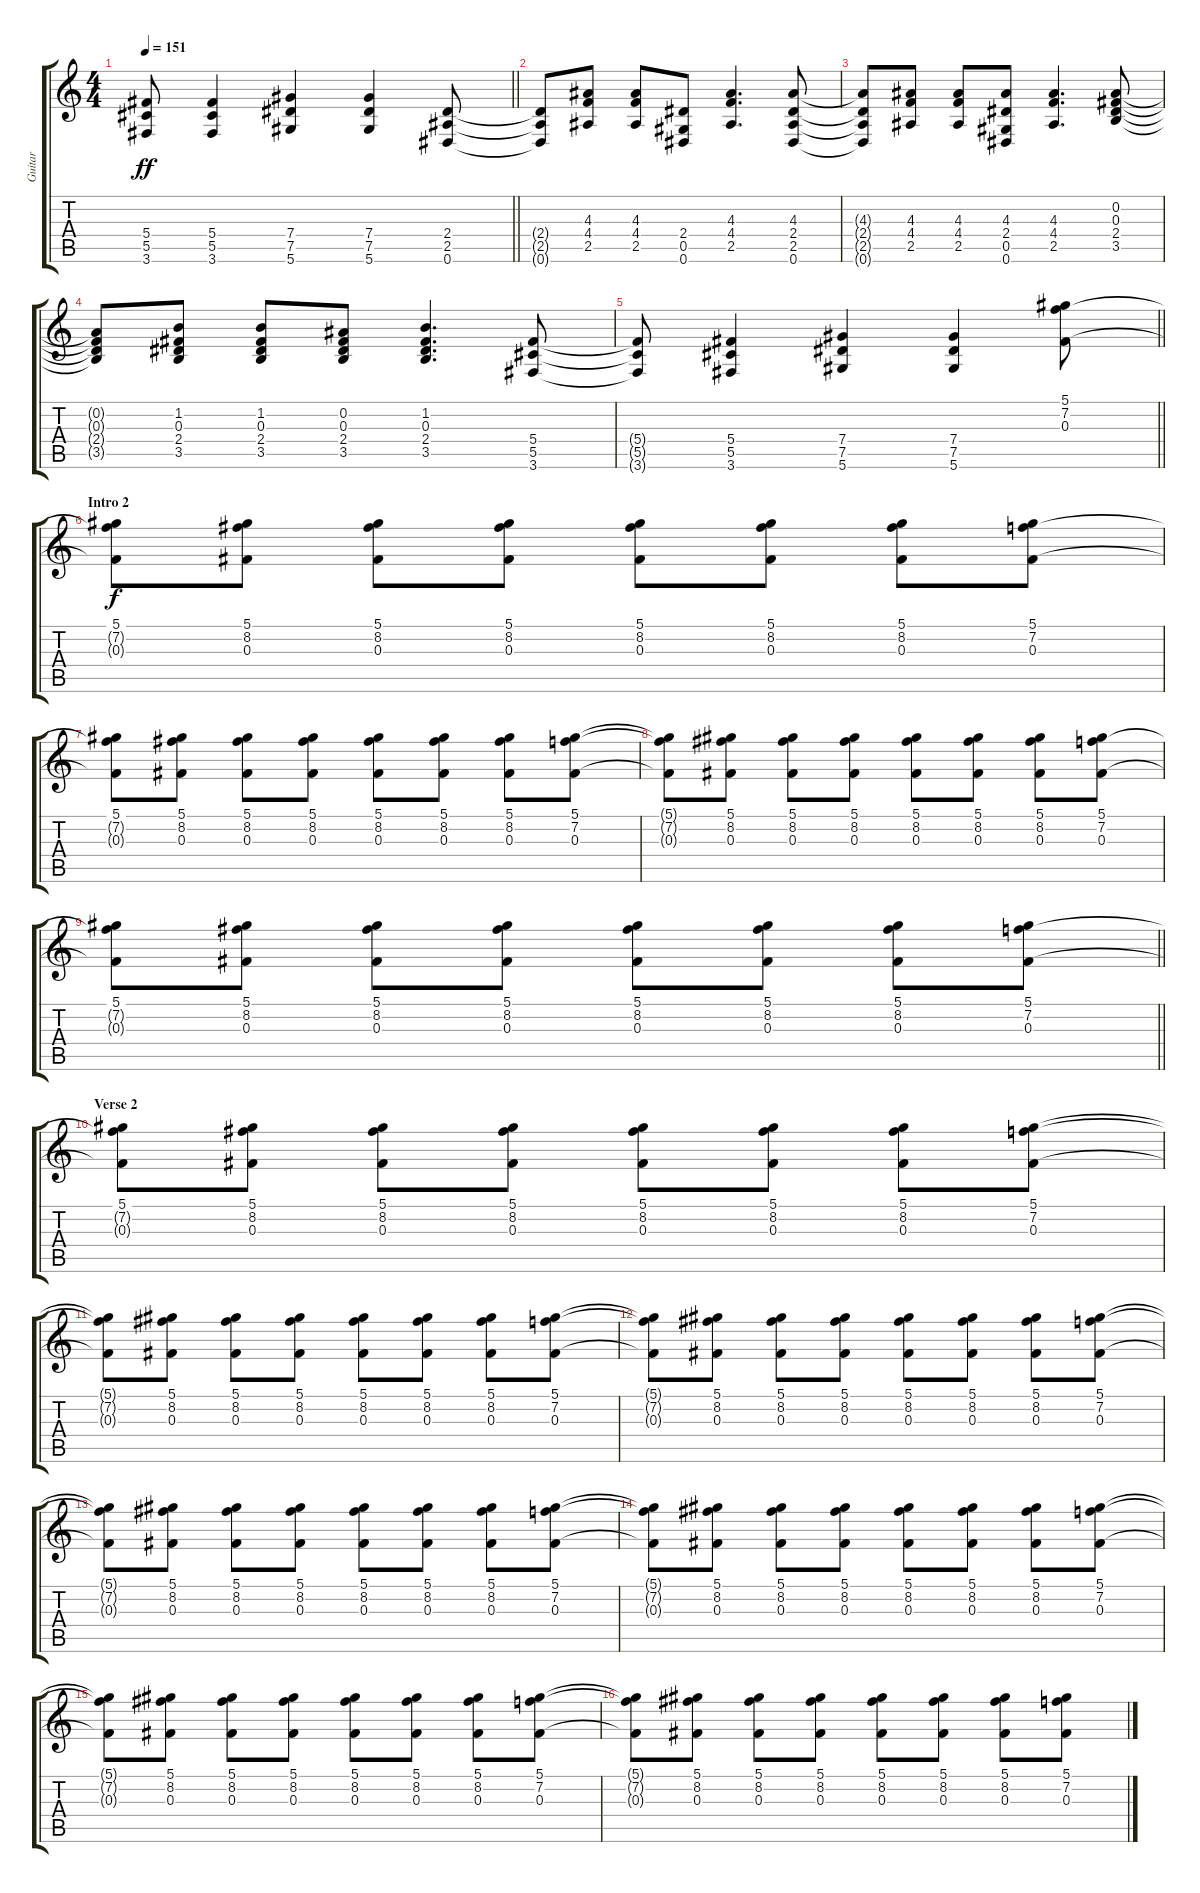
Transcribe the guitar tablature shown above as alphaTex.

\track ("Guitar" "Guitar") {instrument overdrivenguitar}
\staff {score tabs}
\tuning (Eb4 Bb3 Gb3 Db3 Ab2 Eb2) {hide}
\ts (4 4)
\tempo 151
\clef g2
\barLineRight lightlight
\ks c
(5.4{t} 5.5{t} 3.6{t}).8{dy ff} (5.4 5.5 3.6).4 (7.4 7.5 5.6).4 (7.4 7.5 5.6).4 (2.4 2.5 0.6).8 |
(2.4{t} 2.5{t} 0.6{t}).8 (4.3 4.4 2.5).8 (4.3 4.4 2.5).8 (2.4 0.5 0.6).8 (4.3 4.4 2.5).4{d} (4.3 2.4 2.5 0.6).8 |
(4.3{t} 2.4{t} 2.5{t} 0.6{t}).8 (4.3 4.4 2.5).8 (4.3 4.4 2.5).8 (4.3 2.4 0.5 0.6).8 (4.3 4.4 2.5).4{d} (0.2 0.3 2.4 3.5).8 |
(0.2{t} 0.3{t} 2.4{t} 3.5{t}).8 (1.2 0.3 2.4 3.5).8 (1.2 0.3 2.4 3.5).8 (0.2 0.3 2.4 3.5).8 (1.2 0.3 2.4 3.5).4{d} (5.4 5.5 3.6).8 |
\barLineRight lightlight
(5.4{t} 5.5{t} 3.6{t}).8 (5.4 5.5 3.6).4 (7.4 7.5 5.6).4 (7.4 7.5 5.6).4 (5.1 7.2 0.3).8 |
\section ("" "Intro 2")
(5.1 7.2{t} 0.3{t}).8{dy f} (5.1 8.2 0.3).8 (5.1 8.2 0.3).8 (5.1 8.2 0.3).8 (5.1 8.2 0.3).8 (5.1 8.2 0.3).8 (5.1 8.2 0.3).8 (5.1 7.2 0.3).8 |
(5.1 7.2{t} 0.3{t}).8 (5.1 8.2 0.3).8 (5.1 8.2 0.3).8 (5.1 8.2 0.3).8 (5.1 8.2 0.3).8 (5.1 8.2 0.3).8 (5.1 8.2 0.3).8 (5.1 7.2 0.3).8 |
(5.1{t} 7.2{t} 0.3{t}).8 (5.1 8.2 0.3).8 (5.1 8.2 0.3).8 (5.1 8.2 0.3).8 (5.1 8.2 0.3).8 (5.1 8.2 0.3).8 (5.1 8.2 0.3).8 (5.1 7.2 0.3).8 |
\barLineRight lightlight
(5.1 7.2{t} 0.3{t}).8 (5.1 8.2 0.3).8 (5.1 8.2 0.3).8 (5.1 8.2 0.3).8 (5.1 8.2 0.3).8 (5.1 8.2 0.3).8 (5.1 8.2 0.3).8 (5.1 7.2 0.3).8 |
\section ("" "Verse 2")
(5.1 7.2{t} 0.3{t}).8 (5.1 8.2 0.3).8 (5.1 8.2 0.3).8 (5.1 8.2 0.3).8 (5.1 8.2 0.3).8 (5.1 8.2 0.3).8 (5.1 8.2 0.3).8 (5.1 7.2 0.3).8 |
(5.1{t} 7.2{t} 0.3{t}).8 (5.1 8.2 0.3).8 (5.1 8.2 0.3).8 (5.1 8.2 0.3).8 (5.1 8.2 0.3).8 (5.1 8.2 0.3).8 (5.1 8.2 0.3).8 (5.1 7.2 0.3).8 |
(5.1{t} 7.2{t} 0.3{t}).8 (5.1 8.2 0.3).8 (5.1 8.2 0.3).8 (5.1 8.2 0.3).8 (5.1 8.2 0.3).8 (5.1 8.2 0.3).8 (5.1 8.2 0.3).8 (5.1 7.2 0.3).8 |
(5.1{t} 7.2{t} 0.3{t}).8 (5.1 8.2 0.3).8 (5.1 8.2 0.3).8 (5.1 8.2 0.3).8 (5.1 8.2 0.3).8 (5.1 8.2 0.3).8 (5.1 8.2 0.3).8 (5.1 7.2 0.3).8 |
(5.1{t} 7.2{t} 0.3{t}).8 (5.1 8.2 0.3).8 (5.1 8.2 0.3).8 (5.1 8.2 0.3).8 (5.1 8.2 0.3).8 (5.1 8.2 0.3).8 (5.1 8.2 0.3).8 (5.1 7.2 0.3).8 |
(5.1{t} 7.2{t} 0.3{t}).8 (5.1 8.2 0.3).8 (5.1 8.2 0.3).8 (5.1 8.2 0.3).8 (5.1 8.2 0.3).8 (5.1 8.2 0.3).8 (5.1 8.2 0.3).8 (5.1 7.2 0.3).8 |
(5.1{t} 7.2{t} 0.3{t}).8 (5.1 8.2 0.3).8 (5.1 8.2 0.3).8 (5.1 8.2 0.3).8 (5.1 8.2 0.3).8 (5.1 8.2 0.3).8 (5.1 8.2 0.3).8 (5.1 7.2 0.3).8
